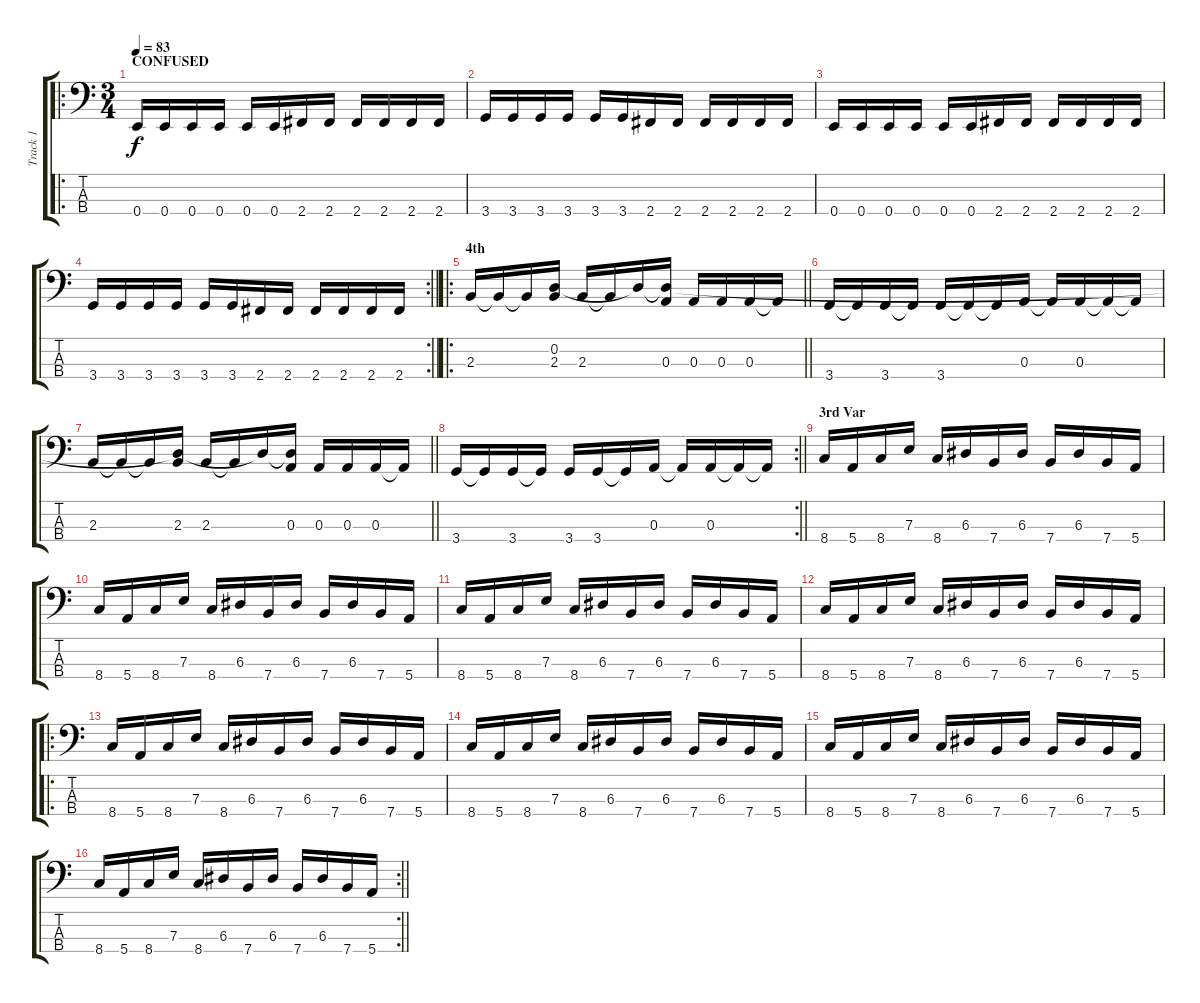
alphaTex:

\track ("Track 1" "Track 1") {instrument electricbassfinger}
\staff {score tabs}
\tuning (G2 D2 A1 E1) {hide}
\ro
\ts (3 4)
\section ("" "CONFUSED")
\tempo 83
\clef f4
\ks c
0.4.16{dy f} 0.4.16 0.4.16 0.4.16 0.4.16 0.4.16 2.4.16 2.4.16 2.4.16 2.4.16 2.4.16 2.4.16 |
3.4.16 3.4.16 3.4.16 3.4.16 3.4.16 3.4.16 2.4.16 2.4.16 2.4.16 2.4.16 2.4.16 2.4.16 |
0.4.16 0.4.16 0.4.16 0.4.16 0.4.16 0.4.16 2.4.16 2.4.16 2.4.16 2.4.16 2.4.16 2.4.16 |
\rc 2
\barLineRight lightlight
3.4.16 3.4.16 3.4.16 3.4.16 3.4.16 3.4.16 2.4.16 2.4.16 2.4.16 2.4.16 2.4.16 2.4.16 |
\ro
\section ("" "4th")
\barLineRight lightlight
2.3.16 2.3{t}.16 2.3{t}.16 (0.2 2.3).16 2.3.16 2.3{t}.16 0.2{t}.16 (0.2{t} 0.3).16 0.3.16 0.3.16 0.3.16 0.3{t}.16 |
\section ("" "")
3.4.16 3.4{t}.16 3.4.16 3.4{t}.16 3.4.16 3.4{t}.16 3.4{t}.16 0.3.16 0.3{t}.16 0.3.16 0.3{t}.16 0.3{t}.16 |
\barLineRight lightlight
2.3.16 2.3{t}.16 2.3{t}.16 (0.2{t} 2.3).16 2.3.16 2.3{t}.16 0.2{t}.16 (0.2{t} 0.3).16 0.3.16 0.3.16 0.3.16 0.3{t}.16 |
\rc 2
\barLineRight lightlight
3.4.16 3.4{t}.16 3.4.16 3.4{t}.16 3.4.16 3.4.16 3.4{t}.16 0.3.16 0.3{t}.16 0.3.16 0.3{t}.16 0.3{t}.16 |
\section ("" "3rd Var")
8.4.16 5.4.16 8.4.16 7.3.16 8.4.16 6.3.16 7.4.16 6.3.16 7.4.16 6.3.16 7.4.16 5.4.16 |
8.4.16 5.4.16 8.4.16 7.3.16 8.4.16 6.3.16 7.4.16 6.3.16 7.4.16 6.3.16 7.4.16 5.4.16 |
8.4.16 5.4.16 8.4.16 7.3.16 8.4.16 6.3.16 7.4.16 6.3.16 7.4.16 6.3.16 7.4.16 5.4.16 |
8.4.16 5.4.16 8.4.16 7.3.16 8.4.16 6.3.16 7.4.16 6.3.16 7.4.16 6.3.16 7.4.16 5.4.16 |
\ro
8.4.16 5.4.16 8.4.16 7.3.16 8.4.16 6.3.16 7.4.16 6.3.16 7.4.16 6.3.16 7.4.16 5.4.16 |
8.4.16 5.4.16 8.4.16 7.3.16 8.4.16 6.3.16 7.4.16 6.3.16 7.4.16 6.3.16 7.4.16 5.4.16 |
8.4.16 5.4.16 8.4.16 7.3.16 8.4.16 6.3.16 7.4.16 6.3.16 7.4.16 6.3.16 7.4.16 5.4.16 |
\rc 2
\barLineRight lightlight
8.4.16 5.4.16 8.4.16 7.3.16 8.4.16 6.3.16 7.4.16 6.3.16 7.4.16 6.3.16 7.4.16 5.4.16
